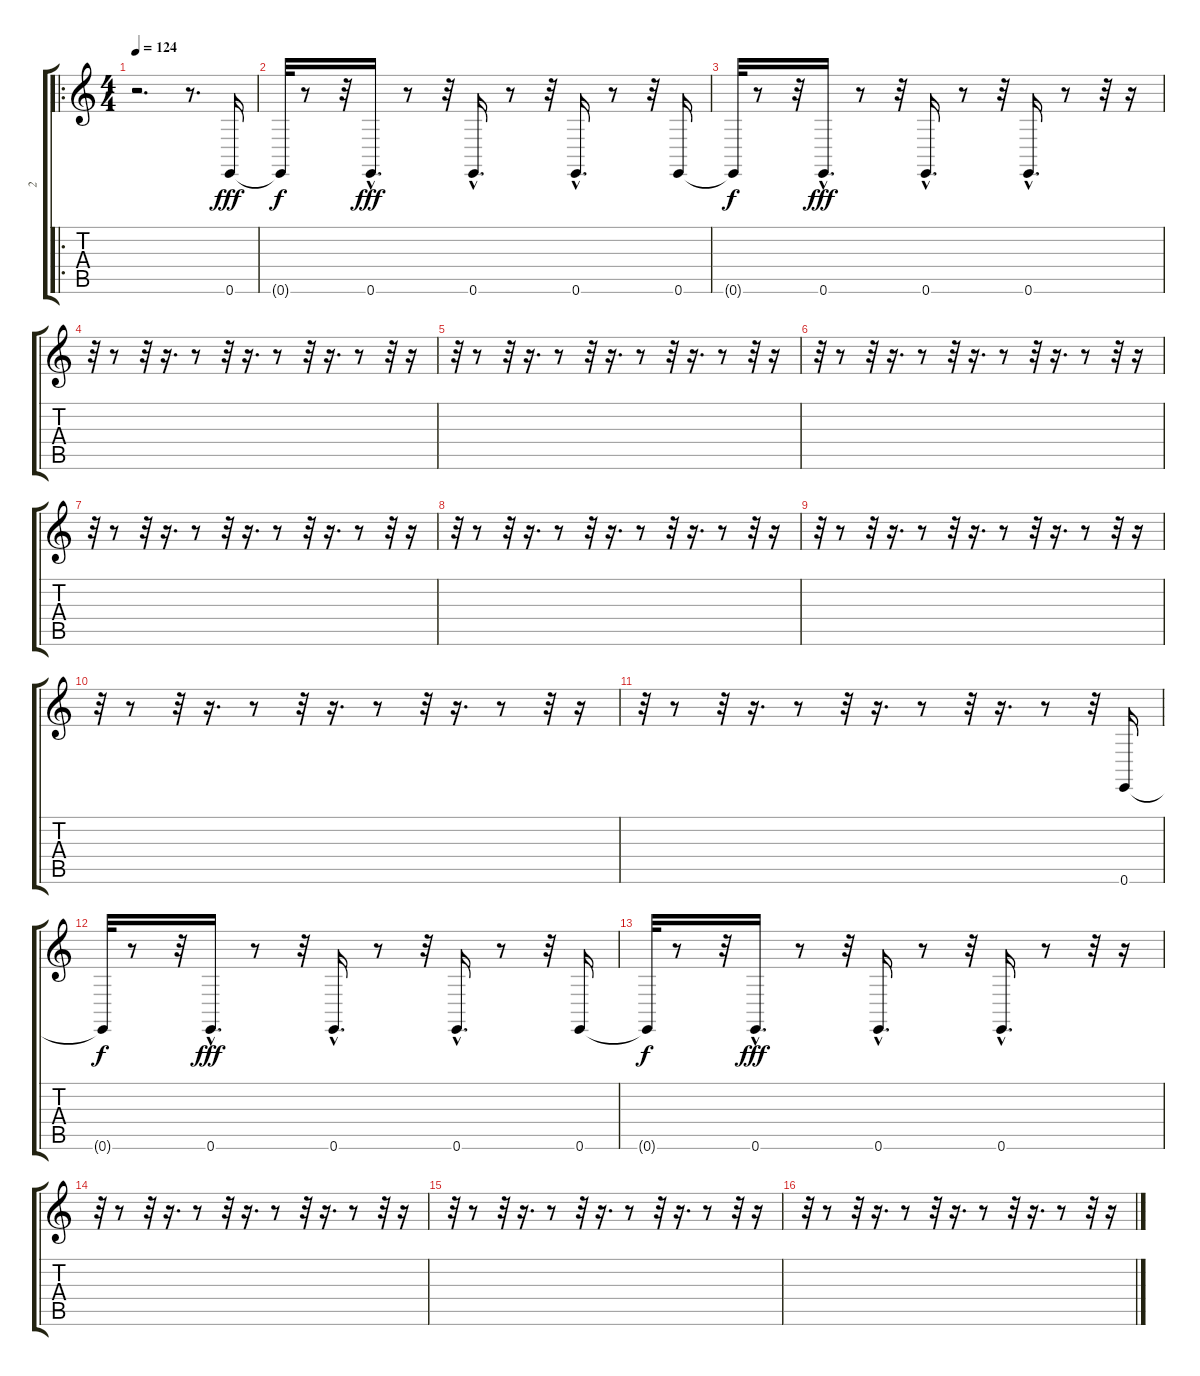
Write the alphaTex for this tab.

\track ("2" "2") {instrument stringensemble1}
\staff {score tabs}
\tuning (E4 B3 G3 D3 A2 E2) {hide}
\ro
\ts (4 4)
\tempo 124
\clef g2
\ks c
r.2{d dy fff instrument stringensemble1} r.8{d} 0.6.16 |
0.6{t}.32{dy f} r.8 r.32 0.6{hac}.16{d dy fff} r.8 r.32 0.6{hac}.16{d} r.8 r.32 0.6{hac}.16{d} r.8 r.32 0.6.16 |
0.6{t}.32{dy f} r.8 r.32 0.6{hac}.16{d dy fff} r.8 r.32 0.6{hac}.16{d} r.8 r.32 0.6{hac}.16{d} r.8 r.32 r.16 |
r.32 r.8 r.32 r.16{d} r.8 r.32 r.16{d} r.8 r.32 r.16{d} r.8 r.32 r.16 |
r.32 r.8 r.32 r.16{d} r.8 r.32 r.16{d} r.8 r.32 r.16{d} r.8 r.32 r.16 |
r.32 r.8 r.32 r.16{d} r.8 r.32 r.16{d} r.8 r.32 r.16{d} r.8 r.32 r.16 |
r.32 r.8 r.32 r.16{d} r.8 r.32 r.16{d} r.8 r.32 r.16{d} r.8 r.32 r.16 |
r.32 r.8 r.32 r.16{d} r.8 r.32 r.16{d} r.8 r.32 r.16{d} r.8 r.32 r.16 |
r.32 r.8 r.32 r.16{d} r.8 r.32 r.16{d} r.8 r.32 r.16{d} r.8 r.32 r.16 |
r.32 r.8 r.32 r.16{d} r.8 r.32 r.16{d} r.8 r.32 r.16{d} r.8 r.32 r.16 |
r.32 r.8 r.32 r.16{d} r.8 r.32 r.16{d} r.8 r.32 r.16{d} r.8 r.32 0.6.16 |
0.6{t}.32{dy f} r.8 r.32 0.6{hac}.16{d dy fff} r.8 r.32 0.6{hac}.16{d} r.8 r.32 0.6{hac}.16{d} r.8 r.32 0.6.16 |
0.6{t}.32{dy f} r.8 r.32 0.6{hac}.16{d dy fff} r.8 r.32 0.6{hac}.16{d} r.8 r.32 0.6{hac}.16{d} r.8 r.32 r.16 |
r.32 r.8 r.32 r.16{d} r.8 r.32 r.16{d} r.8 r.32 r.16{d} r.8 r.32 r.16 |
r.32 r.8 r.32 r.16{d} r.8 r.32 r.16{d} r.8 r.32 r.16{d} r.8 r.32 r.16 |
r.32 r.8 r.32 r.16{d} r.8 r.32 r.16{d} r.8 r.32 r.16{d} r.8 r.32 r.16
